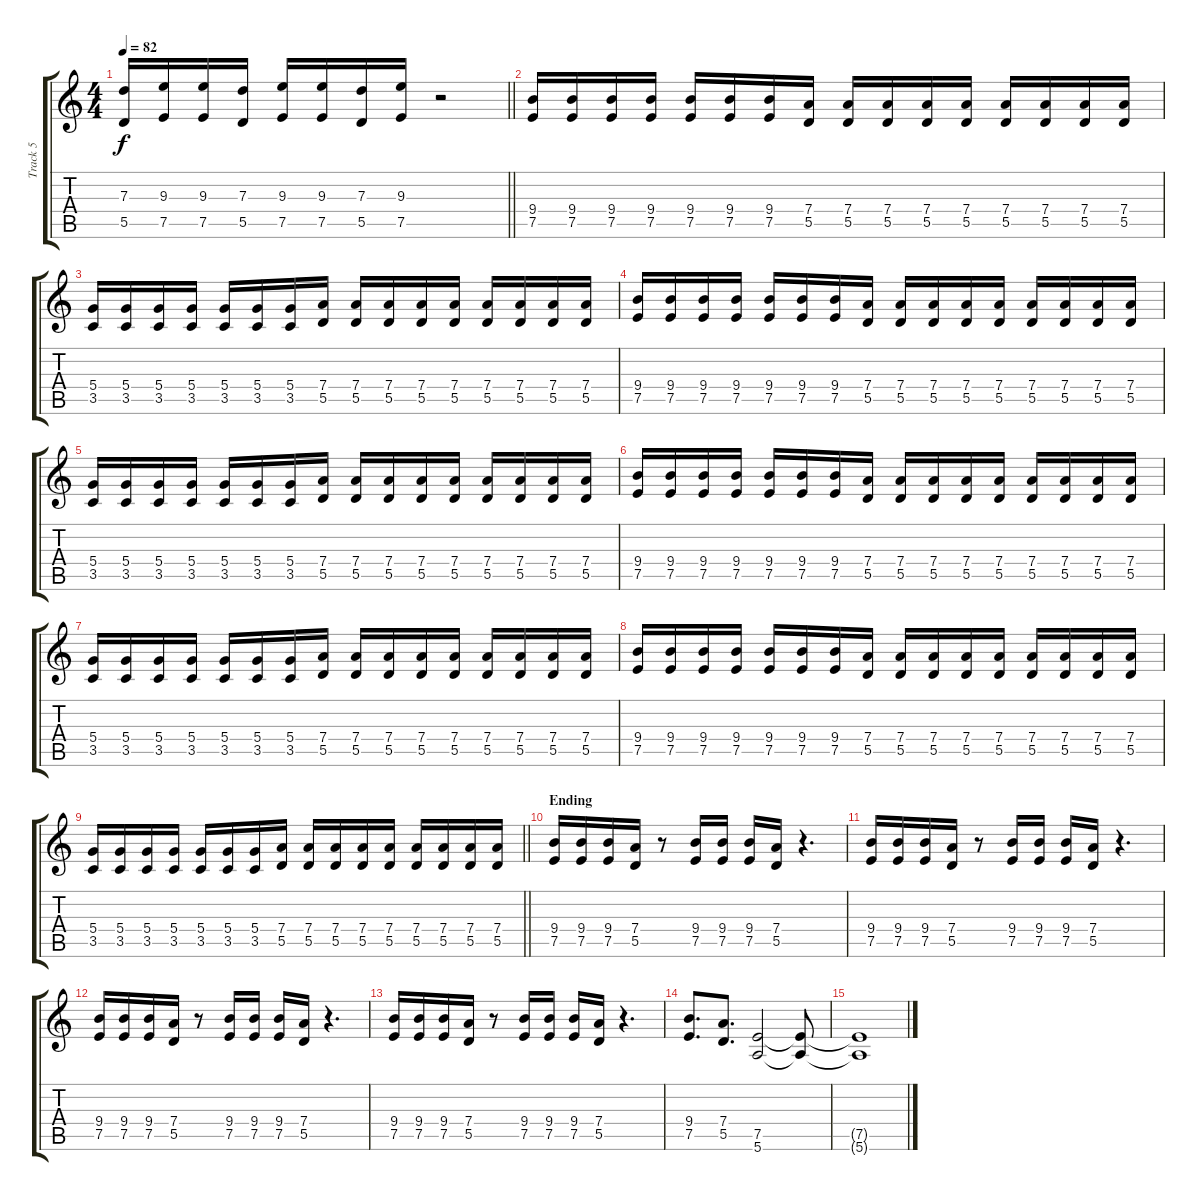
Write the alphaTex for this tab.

\track ("Track 5" "Track 5") {instrument distortionguitar}
\staff {score tabs}
\tuning (E4 B3 G3 D3 A2 E2) {hide}
\ts (4 4)
\tempo 82
\clef g2
\barLineRight lightlight
\ks c
(7.3 5.5).16{dy f} (9.3 7.5).16 (9.3 7.5).16 (7.3 5.5).16 (9.3 7.5).16 (9.3 7.5).16 (7.3 5.5).16 (9.3 7.5).16 r.2 |
(9.4 7.5).16 (9.4 7.5).16 (9.4 7.5).16 (9.4 7.5).16 (9.4 7.5).16 (9.4 7.5).16 (9.4 7.5).16 (7.4 5.5).16 (7.4 5.5).16 (7.4 5.5).16 (7.4 5.5).16 (7.4 5.5).16 (7.4 5.5).16 (7.4 5.5).16 (7.4 5.5).16 (7.4 5.5).16 |
(5.4 3.5).16 (5.4 3.5).16 (5.4 3.5).16 (5.4 3.5).16 (5.4 3.5).16 (5.4 3.5).16 (5.4 3.5).16 (7.4 5.5).16 (7.4 5.5).16 (7.4 5.5).16 (7.4 5.5).16 (7.4 5.5).16 (7.4 5.5).16 (7.4 5.5).16 (7.4 5.5).16 (7.4 5.5).16 |
(9.4 7.5).16 (9.4 7.5).16 (9.4 7.5).16 (9.4 7.5).16 (9.4 7.5).16 (9.4 7.5).16 (9.4 7.5).16 (7.4 5.5).16 (7.4 5.5).16 (7.4 5.5).16 (7.4 5.5).16 (7.4 5.5).16 (7.4 5.5).16 (7.4 5.5).16 (7.4 5.5).16 (7.4 5.5).16 |
(5.4 3.5).16 (5.4 3.5).16 (5.4 3.5).16 (5.4 3.5).16 (5.4 3.5).16 (5.4 3.5).16 (5.4 3.5).16 (7.4 5.5).16 (7.4 5.5).16 (7.4 5.5).16 (7.4 5.5).16 (7.4 5.5).16 (7.4 5.5).16 (7.4 5.5).16 (7.4 5.5).16 (7.4 5.5).16 |
(9.4 7.5).16 (9.4 7.5).16 (9.4 7.5).16 (9.4 7.5).16 (9.4 7.5).16 (9.4 7.5).16 (9.4 7.5).16 (7.4 5.5).16 (7.4 5.5).16 (7.4 5.5).16 (7.4 5.5).16 (7.4 5.5).16 (7.4 5.5).16 (7.4 5.5).16 (7.4 5.5).16 (7.4 5.5).16 |
(5.4 3.5).16 (5.4 3.5).16 (5.4 3.5).16 (5.4 3.5).16 (5.4 3.5).16 (5.4 3.5).16 (5.4 3.5).16 (7.4 5.5).16 (7.4 5.5).16 (7.4 5.5).16 (7.4 5.5).16 (7.4 5.5).16 (7.4 5.5).16 (7.4 5.5).16 (7.4 5.5).16 (7.4 5.5).16 |
(9.4 7.5).16 (9.4 7.5).16 (9.4 7.5).16 (9.4 7.5).16 (9.4 7.5).16 (9.4 7.5).16 (9.4 7.5).16 (7.4 5.5).16 (7.4 5.5).16 (7.4 5.5).16 (7.4 5.5).16 (7.4 5.5).16 (7.4 5.5).16 (7.4 5.5).16 (7.4 5.5).16 (7.4 5.5).16 |
\barLineRight lightlight
(5.4 3.5).16 (5.4 3.5).16 (5.4 3.5).16 (5.4 3.5).16 (5.4 3.5).16 (5.4 3.5).16 (5.4 3.5).16 (7.4 5.5).16 (7.4 5.5).16 (7.4 5.5).16 (7.4 5.5).16 (7.4 5.5).16 (7.4 5.5).16 (7.4 5.5).16 (7.4 5.5).16 (7.4 5.5).16 |
\section ("" "Ending")
(9.4 7.5).16 (9.4 7.5).16 (9.4 7.5).16 (7.4 5.5).16 r.8 (9.4 7.5).16 (9.4 7.5).16 (9.4 7.5).16 (7.4 5.5).16 r.4{d} |
(9.4 7.5).16 (9.4 7.5).16 (9.4 7.5).16 (7.4 5.5).16 r.8 (9.4 7.5).16 (9.4 7.5).16 (9.4 7.5).16 (7.4 5.5).16 r.4{d} |
(9.4 7.5).16 (9.4 7.5).16 (9.4 7.5).16 (7.4 5.5).16 r.8 (9.4 7.5).16 (9.4 7.5).16 (9.4 7.5).16 (7.4 5.5).16 r.4{d} |
(9.4 7.5).16 (9.4 7.5).16 (9.4 7.5).16 (7.4 5.5).16 r.8 (9.4 7.5).16 (9.4 7.5).16 (9.4 7.5).16 (7.4 5.5).16 r.4{d} |
(9.4 7.5).8{d} (7.4 5.5).8{d} (7.5 5.6).2 (7.5{t} 5.6{t}).8 |
(7.5{t} 5.6{t}).1
